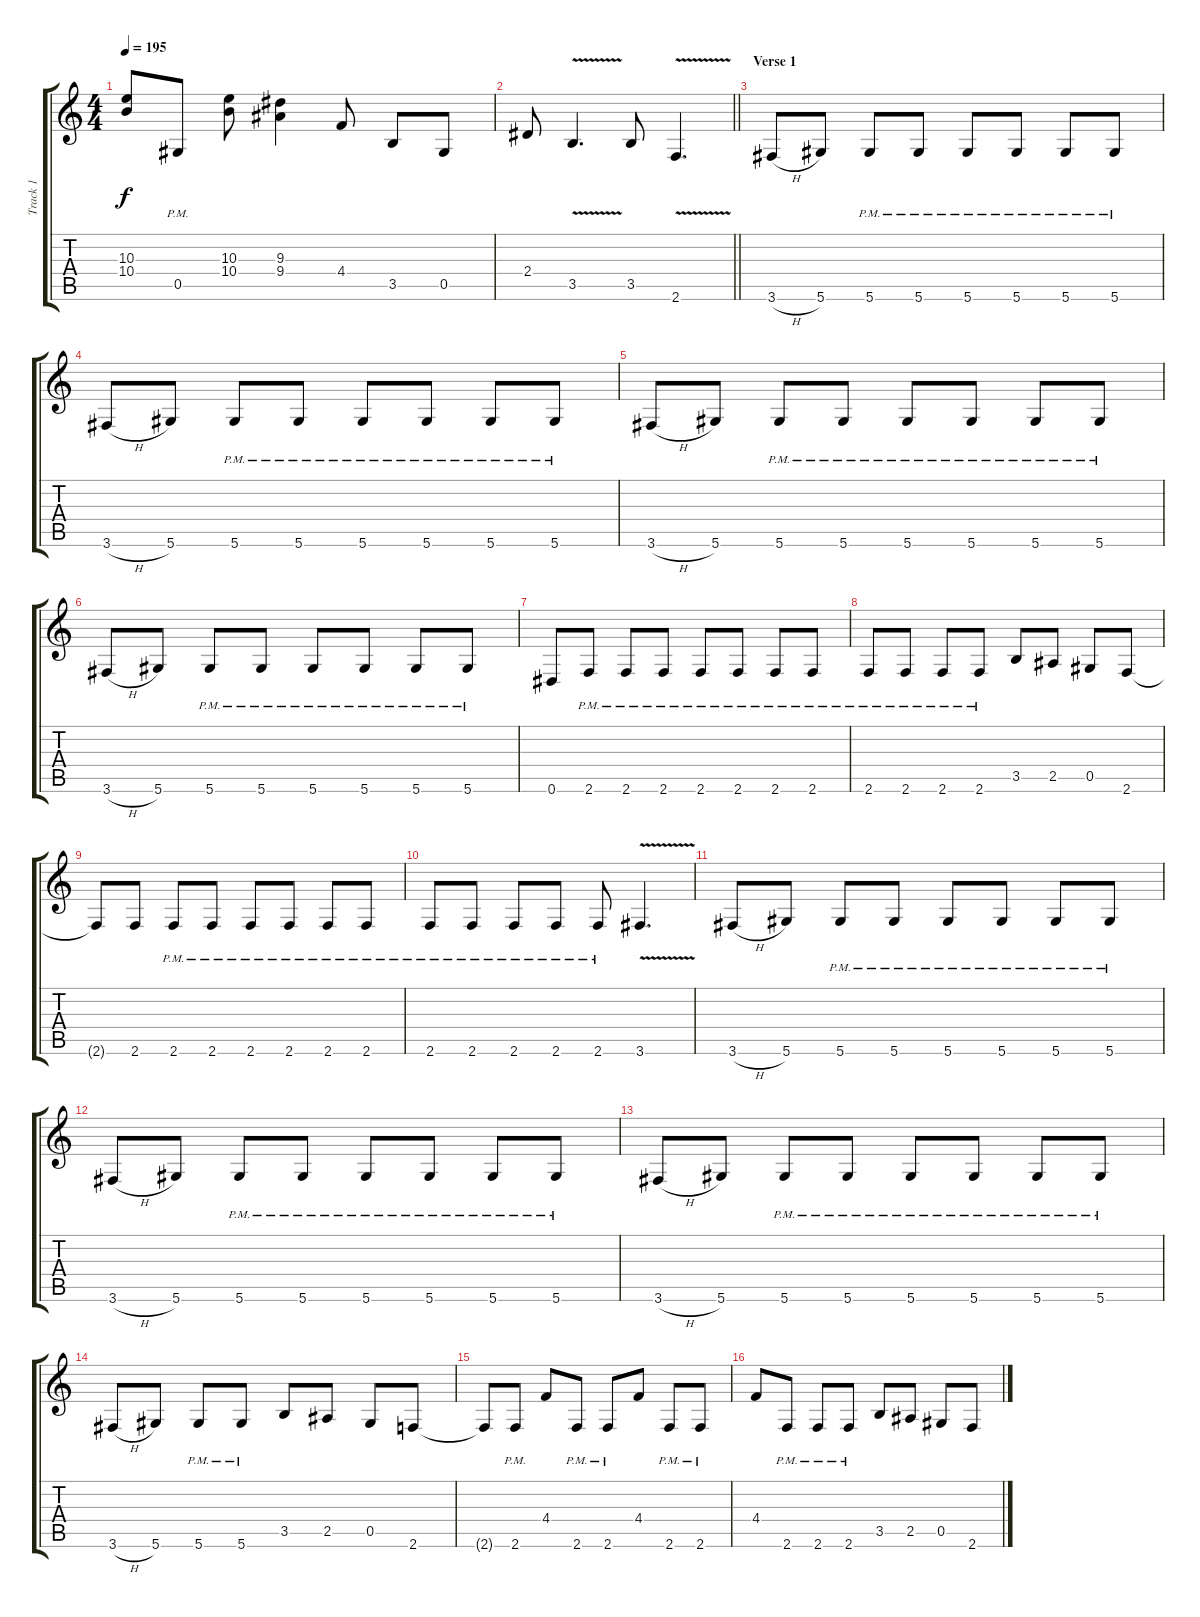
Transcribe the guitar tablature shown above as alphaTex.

\track ("Track 1" "Track 1") {instrument distortionguitar}
\staff {score tabs}
\tuning (Eb4 Bb3 Gb3 Db3 Ab2 Eb2) {hide}
\ts (4 4)
\tempo 195
\clef g2
\ks c
(10.3 10.4).8{dy f} 0.5{pm}.8 (10.3 10.4).8 (9.3 9.4).4 4.4.8 3.5.8 0.5.8 |
\barLineRight lightlight
2.4.8 3.5{v}.4{d} 3.5.8 2.6{v}.4{d} |
\section ("" "Verse 1")
3.6{h}.8 5.6.8 5.6{pm}.8 5.6{pm}.8 5.6{pm}.8 5.6{pm}.8 5.6{pm}.8 5.6{pm}.8 |
3.6{h}.8 5.6.8 5.6{pm}.8 5.6{pm}.8 5.6{pm}.8 5.6{pm}.8 5.6{pm}.8 5.6{pm}.8 |
3.6{h}.8 5.6.8 5.6{pm}.8 5.6{pm}.8 5.6{pm}.8 5.6{pm}.8 5.6{pm}.8 5.6{pm}.8 |
3.6{h}.8 5.6.8 5.6{pm}.8 5.6{pm}.8 5.6{pm}.8 5.6{pm}.8 5.6{pm}.8 5.6{pm}.8 |
0.6.8 2.6{pm}.8 2.6{pm}.8 2.6{pm}.8 2.6{pm}.8 2.6{pm}.8 2.6{pm}.8 2.6{pm}.8 |
2.6{pm}.8 2.6{pm}.8 2.6{pm}.8 2.6{pm}.8 3.5.8 2.5.8 0.5.8 2.6.8 |
2.6{t}.8 2.6.8 2.6{pm}.8 2.6{pm}.8 2.6{pm}.8 2.6{pm}.8 2.6{pm}.8 2.6{pm}.8 |
2.6{pm}.8 2.6{pm}.8 2.6{pm}.8 2.6{pm}.8 2.6{pm}.8 3.6{v}.4{d} |
3.6{h}.8 5.6.8 5.6{pm}.8 5.6{pm}.8 5.6{pm}.8 5.6{pm}.8 5.6{pm}.8 5.6{pm}.8 |
3.6{h}.8 5.6.8 5.6{pm}.8 5.6{pm}.8 5.6{pm}.8 5.6{pm}.8 5.6{pm}.8 5.6{pm}.8 |
3.6{h}.8 5.6.8 5.6{pm}.8 5.6{pm}.8 5.6{pm}.8 5.6{pm}.8 5.6{pm}.8 5.6{pm}.8 |
3.6{h}.8 5.6.8 5.6{pm}.8 5.6{pm}.8 3.5.8 2.5.8 0.5.8 2.6.8 |
2.6{t}.8 2.6{pm}.8 4.4.8 2.6{pm}.8 2.6{pm}.8 4.4.8 2.6{pm}.8 2.6{pm}.8 |
4.4.8 2.6{pm}.8 2.6{pm}.8 2.6{pm}.8 3.5.8 2.5.8 0.5.8 2.6.8
